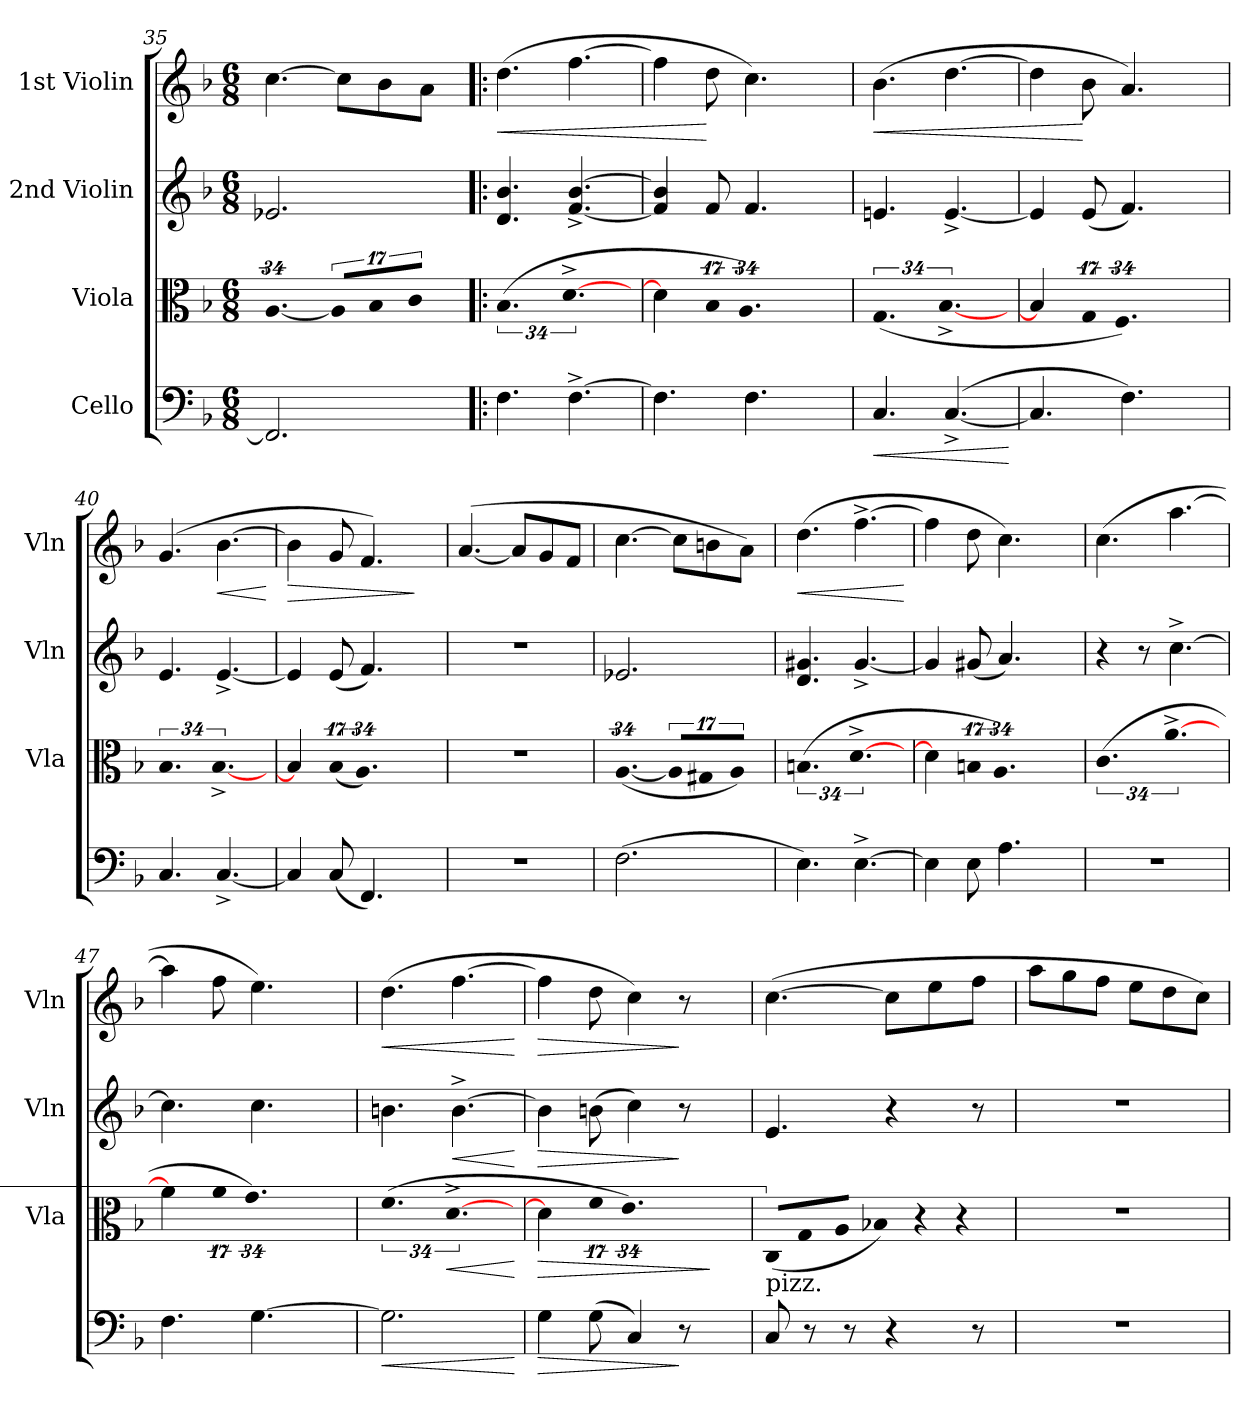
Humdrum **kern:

**kern	**dynam	**kern	**dynam	**kern	**dynam	**kern	**dynam
*part4	*part4	*part3	*part3	*part2	*part2	*part1	*part1
*staff4	*staff4	*staff3	*staff3	*staff2	*staff2	*staff1	*staff1
*I"Cello	*	*I"Viola	*	*I"2nd Violin	*	*I"1st Violin	*
*	*	*I'Vla	*	*I'Vln	*	*I'Vln	*
*clefF4	*	*clefC3	*	*clefG2	*	*clefG2	*
*k[b-]	*	*k[b-]	*	*k[b-]	*	*k[b-]	*
*F:	*	*F:	*	*F:	*	*F:	*
*M6/8	*	*M6/8	*	*M6/8	*	*M6/8	*
=35	=35	=35	=35	=35	=35	=35	=35
!	!	!LO:N:vis=4.	!	!	!	!	!
2.FF/]	.	[68%25A/	.	2.e-X/	.	[4.cc\	.
!	!	!LO:N:vis=8	!	!	!	!	!
.	.	17%2A/L]	.	.	.	.	.
.	.	.	.	.	.	8cc\L]	.
!	!	!LO:N:vis=8	!	!	!	!	!
.	.	17%2B-/	.	.	.	.	.
.	.	.	.	.	.	8b-\	.
!	!	!LO:N:vis=8	!	!	!	!	!
.	.	17%2c/J	.	.	.	.	.
.	.	.	.	.	.	8a\J	.
.	.	34ryy	.	.	.	.	.
=36!|:	=36!|:	=36!|:	=36!|:	=36!|:	=36!|:	=36!|:	=36!|:
!	!	!LO:N:vis=4.	!	!	!	!	!LO:HP:b
4.F\	.	(68%25B-/	.	4.d/ 4.b-/	.	(4.dd\	<
!	!	!LO:N:vis=4.	!	!	!	!	!
.	.	[68%25d^\	.	.	.	.	.
[4.F^\	.	.	.	[4.f^/ [4.b-^/	.	[4.ff\	.
.	.	68ryy	.	.	.	.	.
=37	=37	=37	=37	=37	=37	=37	=37
4.F\]	.	4d\]	.	4f]/ 4b-]/	.	4ff\]	.
!	!	!LO:N:vis=8	!	!	!	!	!
.	.	17%2B-/	.	8f/	.	8dd\	[
!	!	!LO:N:vis=4.	!	!	!	!	!
.	.	68%25A/)	.	.	.	.	.
4.F\	.	.	.	4.f/	.	4.cc\)	.
.	.	68ryy	.	.	.	.	.
=38	=38	=38	=38	=38	=38	=38	=38
!	!LO:HP:b	!LO:N:vis=4.	!	!	!	!	!LO:HP:b
4.C/	<	(68%25G/	.	4.en/	.	(4.b-\	<
!	!	!LO:N:vis=4.	!	!	!	!	!
.	.	[68%25B-^/	.	.	.	.	.
([4.C^/	.	.	.	[4.e^/	.	[4.dd\	.
.	.	68ryy	.	.	.	.	.
.	[	.	.	.	.	.	.
=39	=39	=39	=39	=39	=39	=39	=39
4.C/]	.	4B-/]	.	4e/]	.	4dd\]	.
!	!	!LO:N:vis=8	!	!	!	!	!
.	.	17%2G/	.	(8e/	.	8b-\	[
!	!	!LO:N:vis=4.	!	!	!	!	!
.	.	68%25F/)	.	.	.	.	.
4.F\)	.	.	.	4.f/)	.	4.a/)	.
.	.	68ryy	.	.	.	.	.
=40	=40	=40	=40	=40	=40	=40	=40
!	!	!LO:N:vis=4.	!	!	!	!	!
4.C/	.	68%25B-/	.	4.e/	.	(4.g/	.
!	!	!LO:N:vis=4.	!	!	!	!	!
.	.	[68%25B-^/	.	.	.	.	.
!	!	!	!	!	!	!	!LO:HP:b
[4.C^/	.	.	.	[4.e^/	.	[4.b-\	<
.	.	68ryy	.	.	.	.	.
.	.	.	.	.	.	.	[
=41	=41	=41	=41	=41	=41	=41	=41
!	!	!	!	!	!	!	!LO:HP:b
4C/]	.	4B-/]	.	4e/]	.	4b-\]	>
!	!	!LO:N:vis=8	!	!	!	!	!
(8C/	.	(17%2B-/	.	(8e/	.	8g/	.
!	!	!LO:N:vis=4.	!	!	!	!	!
.	.	68%25A/)	.	.	.	.	.
4.FF/)	.	.	.	4.f/)	.	4.f/)	.
.	.	68ryy	.	.	.	.	.
.	.	.	.	.	.	.	]
=42	=42	=42	=42	=42	=42	=42	=42
2.r	.	2.r	.	2.r	.	([4.a/	.
.	.	.	.	.	.	8a/L]	.
.	.	.	.	.	.	8g/	.
.	.	.	.	.	.	8f/J	.
=43	=43	=43	=43	=43	=43	=43	=43
!	!	!LO:N:vis=4.	!	!	!	!	!
(2.F\	.	([68%25A/	.	2.e-X/	.	[4.cc\	.
!	!	!LO:N:vis=8	!	!	!	!	!
.	.	17%2A/L]	.	.	.	.	.
.	.	.	.	.	.	8cc\L]	.
!	!	!LO:N:vis=8	!	!	!	!	!
.	.	17%2G#X/	.	.	.	.	.
.	.	.	.	.	.	8bn\	.
!	!	!LO:N:vis=8	!	!	!	!	!
.	.	17%2A/J)	.	.	.	.	.
.	.	.	.	.	.	8a\J)	.
.	.	34ryy	.	.	.	.	.
=44	=44	=44	=44	=44	=44	=44	=44
!	!	!LO:N:vis=4.	!	!	!	!	!LO:HP:b
4.E\)	.	(68%25Bn/	.	4.d/ 4.g#X/	.	(4.dd\	<
!	!	!LO:N:vis=4.	!	!	!	!	!
.	.	[68%25d^\	.	.	.	.	.
[4.E^\	.	.	.	[4.g#^/	.	[4.ff^\	.
.	.	68ryy	.	.	.	.	.
.	.	.	.	.	.	.	[
=45	=45	=45	=45	=45	=45	=45	=45
4E\]	.	4d\]	.	4g#/]	.	4ff\]	.
!	!	!LO:N:vis=8	!	!	!	!	!
8E\	.	17%2Bn/	.	(8g#X/	.	8dd\	.
!	!	!LO:N:vis=4.	!	!	!	!	!
.	.	68%25A/)	.	.	.	.	.
4.A\	.	.	.	4.a/)	.	4.cc\)	.
.	.	68ryy	.	.	.	.	.
!!LO:LB:g=z
=46	=46	=46	=46	=46	=46	=46	=46
!	!	!LO:N:vis=4.	!	!	!	!	!
2.r	.	(68%25c\	.	4r	.	(4.cc\	.
.	.	.	.	8r	.	.	.
!	!	!LO:N:vis=4.	!	!	!	!	!
.	.	[68%25a^\	.	.	.	.	.
.	.	.	.	[4.cc^\	.	[4.aa\	.
.	.	68ryy	.	.	.	.	.
=47	=47	=47	=47	=47	=47	=47	=47
4.F\	.	4a\]	.	4.cc\]	.	4aa\]	.
!	!	!LO:N:vis=8	!	!	!	!	!
.	.	17%2a\	.	.	.	8ff\	.
!	!	!LO:N:vis=4.	!	!	!	!	!
.	.	68%25g\)	.	.	.	.	.
[4.G\	.	.	.	4.cc\	.	4.ee\)	.
.	.	68ryy	.	.	.	.	.
=48	=48	=48	=48	=48	=48	=48	=48
!	!LO:HP:b	!LO:N:vis=4.	!	!	!	!	!LO:HP:b
2.G\]	<	(68%25f\	.	4.bn\	.	(4.dd\	<
!	!	!LO:N:vis=4.	!LO:HP:b	!	!	!	!
.	.	[68%25d^\	<	.	.	.	.
!	!	!	!	!	!LO:HP:b	!	!
.	.	.	.	[4.b^\	<	[4.ff\	.
.	.	68ryy	[	.	.	.	.
.	[	.	.	.	[	.	[
=49	=49	=49	=49	=49	=49	=49	=49
!	!LO:HP:b	!	!LO:HP:b	!	!LO:HP:b	!	!LO:HP:b
4G\	>	4d\]	>	4b\]	>	4ff\]	>
!	!	!LO:N:vis=8	!	!	!	!	!
(8G\	.	17%2f\	.	(8bn\	.	8dd\	.
!	!	!LO:N:vis=4.	!	!	!	!	!
.	.	68%25e\)	.	.	.	.	.
4C/)	.	.	.	4cc\)	.	4cc\)	.
8r	]	.	.	8r	]	8r	]
.	.	68ryy	]	.	.	.	.
=50	=50	=50	=50	=50	=50	=50	=50
!LO:TX:a:t=pizz.	!	!	!	!	!	!	!
!	!	!LO:N:vis=8	!	!	!	!	!
8C/	.	(17%2C/L	.	4.e/	.	([4.cc\	.
!	!	!LO:N:vis=8	!	!	!	!	!
.	.	17%2G/	.	.	.	.	.
8r	.	.	.	.	.	.	.
!	!	!LO:N:vis=8	!	!	!	!	!
.	.	17%2A/J	.	.	.	.	.
8r	.	.	.	.	.	.	.
!	!	!LO:N:vis=8	!	!	!	!	!
.	.	17%2B-X/)	.	.	.	.	.
4r	.	.	.	4r	.	8cc\L]	.
!	!	!LO:N:vis=8	!	!	!	!	!
.	.	17%2r	.	.	.	.	.
.	.	.	.	.	.	8ee\	.
!	!	!LO:N:vis=8	!	!	!	!	!
.	.	17%2r	.	.	.	.	.
8r	.	.	.	8r	.	8ff\J	.
.	.	68%3ryy	.	.	.	.	.
=51	=51	=51	=51	=51	=51	=51	=51
2.r	.	2.r	.	2.r	.	8aa\L	.
.	.	.	.	.	.	8gg\	.
.	.	.	.	.	.	8ff\J	.
.	.	.	.	.	.	8ee\L	.
.	.	.	.	.	.	8dd\	.
.	.	.	.	.	.	8cc\J)	.
=	=	=	=	=	=	=	=
*-	*-	*-	*-	*-	*-	*-	*-
